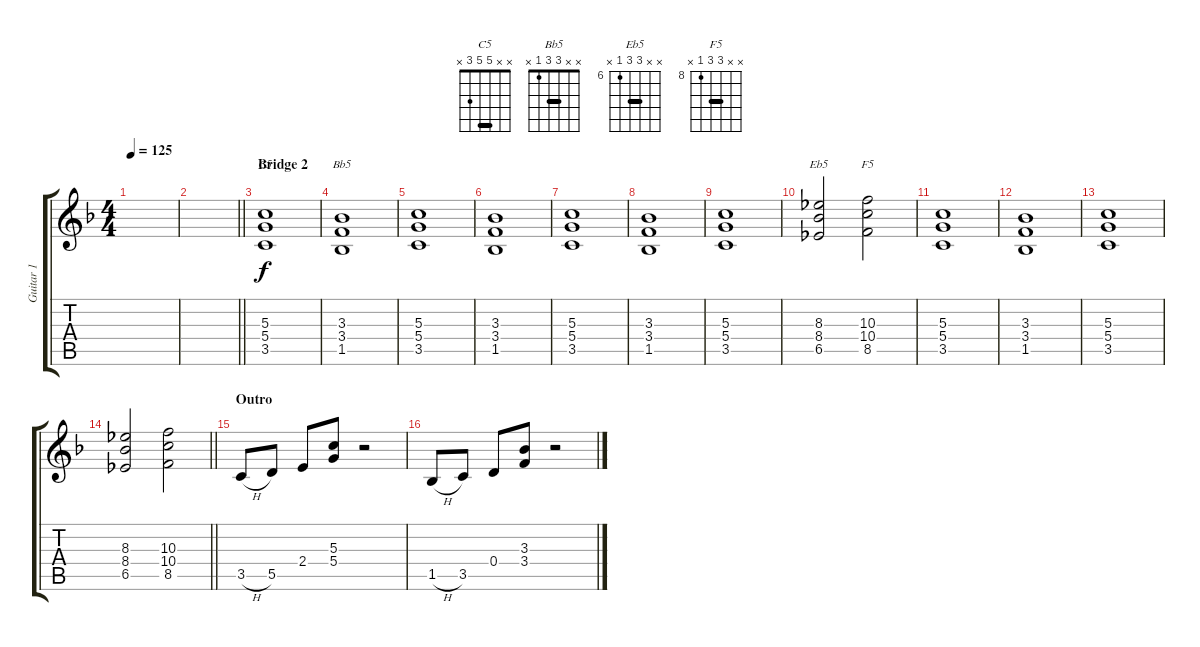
\track ("Guitar 1" "Guitar 1") {instrument electricguitarclean}
\staff {score tabs}
\tuning (E4 B3 G3 D3 A2 E2) {hide}
\chord ("C5" x x 5 5 3 x) {barre 5}
\chord ("Bb5" x x 3 3 1 x) {barre 3}
\chord ("Eb5" x x 8 8 6 x) {firstfret 6 barre 8}
\chord ("F5" x x 10 10 8 x) {firstfret 8 barre 10}
\ts (4 4)
\tempo 125
\clef g2
\ks f
|
\barLineRight lightlight
|
\section ("" "Bridge 2")
(5.3 5.4 3.5).1{ch "C5"} |
(3.3 3.4 1.5).1{ch "Bb5"} |
(5.3 5.4 3.5).1 |
(3.3 3.4 1.5).1 |
(5.3 5.4 3.5).1 |
(3.3 3.4 1.5).1 |
(5.3 5.4 3.5).1 |
(8.3 8.4 6.5).2{ch "Eb5"} (10.3 10.4 8.5).2{ch "F5"} |
(5.3 5.4 3.5).1 |
(3.3 3.4 1.5).1 |
(5.3 5.4 3.5).1 |
\barLineRight lightlight
(8.3 8.4 6.5).2 (10.3 10.4 8.5).2 |
\section ("" "Outro")
3.5{h}.8 5.5.8 2.4.8 (5.3 5.4).8 r.2 |
1.5{h}.8 3.5.8 0.4.8 (3.3 3.4).8 r.2
